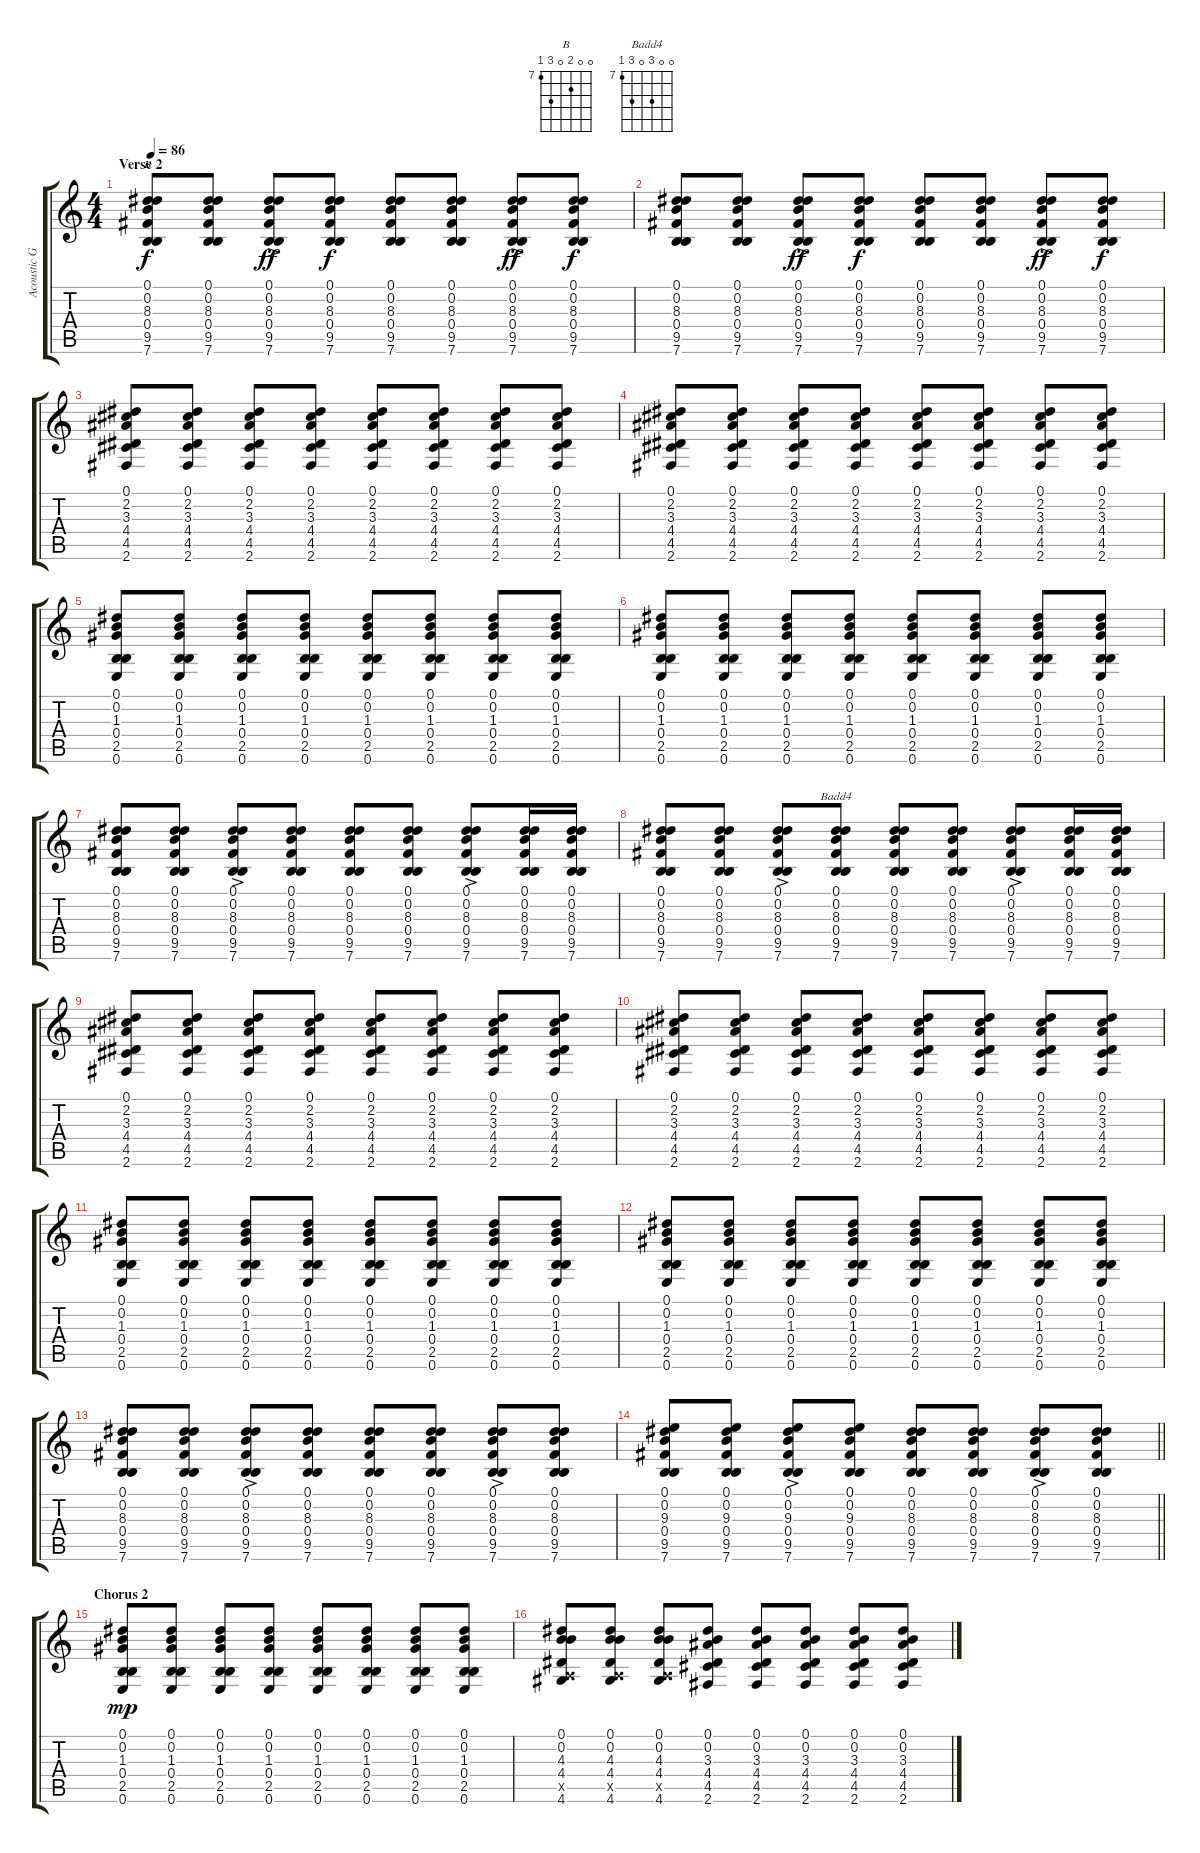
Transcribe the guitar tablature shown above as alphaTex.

\track ("Acoustic Guitar" "Acoustic G") {instrument acousticguitarsteel}
\staff {score tabs}
\tuning (Eb4 B3 G3 B2 A2 E2) {hide}
\chord ("B" 0 0 8 0 9 7) {firstfret 7}
\chord ("Badd4" 0 0 9 0 9 7) {firstfret 7}
\ts (4 4)
\section ("" "Verse 2")
\tempo 86
\clef g2
\ks c
(0.1 0.2 8.3 0.4 9.5 7.6).8{ch "B" dy f} (0.1 0.2 8.3 0.4 9.5 7.6).8 (0.1 0.2 8.3 0.4 9.5 7.6{ac}).8{dy ff} (0.1 0.2 8.3 0.4 9.5 7.6).8{dy f} (0.1 0.2 8.3 0.4 9.5 7.6).8 (0.1 0.2 8.3 0.4 9.5 7.6).8 (0.1 0.2 8.3 0.4{ac} 9.5 7.6).8{dy ff} (0.1 0.2 8.3 0.4 9.5 7.6).8{dy f} |
(0.1 0.2 8.3 0.4 9.5 7.6).8 (0.1 0.2 8.3 0.4 9.5 7.6).8 (0.1 0.2 8.3 0.4 9.5 7.6{ac}).8{dy ff} (0.1 0.2 8.3 0.4 9.5 7.6).8{dy f} (0.1 0.2 8.3 0.4 9.5 7.6).8 (0.1 0.2 8.3 0.4 9.5 7.6).8 (0.1 0.2 8.3 0.4{ac} 9.5 7.6).8{dy ff} (0.1 0.2 8.3 0.4 9.5 7.6).8{dy f} |
(0.1 2.2 3.3 4.4 4.5 2.6).8 (0.1 2.2 3.3 4.4 4.5 2.6).8 (0.1 2.2 3.3 4.4 4.5 2.6).8 (0.1 2.2 3.3 4.4 4.5 2.6).8 (0.1 2.2 3.3 4.4 4.5 2.6).8 (0.1 2.2 3.3 4.4 4.5 2.6).8 (0.1 2.2 3.3 4.4 4.5 2.6).8 (0.1 2.2 3.3 4.4 4.5 2.6).8 |
(0.1 2.2 3.3 4.4 4.5 2.6).8 (0.1 2.2 3.3 4.4 4.5 2.6).8 (0.1 2.2 3.3 4.4 4.5 2.6).8 (0.1 2.2 3.3 4.4 4.5 2.6).8 (0.1 2.2 3.3 4.4 4.5 2.6).8 (0.1 2.2 3.3 4.4 4.5 2.6).8 (0.1 2.2 3.3 4.4 4.5 2.6).8 (0.1 2.2 3.3 4.4 4.5 2.6).8 |
(0.1 0.2 1.3 0.4 2.5 0.6).8 (0.1 0.2 1.3 0.4 2.5 0.6).8 (0.1 0.2 1.3 0.4 2.5 0.6).8 (0.1 0.2 1.3 0.4 2.5 0.6).8 (0.1 0.2 1.3 0.4 2.5 0.6).8 (0.1 0.2 1.3 0.4 2.5 0.6).8 (0.1 0.2 1.3 0.4 2.5 0.6).8 (0.1 0.2 1.3 0.4 2.5 0.6).8 |
(0.1 0.2 1.3 0.4 2.5 0.6).8 (0.1 0.2 1.3 0.4 2.5 0.6).8 (0.1 0.2 1.3 0.4 2.5 0.6).8 (0.1 0.2 1.3 0.4 2.5 0.6).8 (0.1 0.2 1.3 0.4 2.5 0.6).8 (0.1 0.2 1.3 0.4 2.5 0.6).8 (0.1 0.2 1.3 0.4 2.5 0.6).8 (0.1 0.2 1.3 0.4 2.5 0.6).8 |
(0.1 0.2 8.3 0.4 9.5 7.6).8 (0.1 0.2 8.3 0.4 9.5 7.6).8 (0.1 0.2 8.3 0.4 9.5 7.6{ac}).8 (0.1 0.2 8.3 0.4 9.5 7.6).8 (0.1 0.2 8.3 0.4 9.5 7.6).8 (0.1 0.2 8.3 0.4 9.5 7.6).8 (0.1 0.2 8.3 0.4{ac} 9.5 7.6).8 (0.1 0.2 8.3 0.4 9.5 7.6).16 (0.1 0.2 8.3 0.4 9.5 7.6).16 |
(0.1 0.2 8.3 0.4 9.5 7.6).8 (0.1 0.2 8.3 0.4 9.5 7.6).8 (0.1 0.2 8.3 0.4 9.5 7.6{ac}).8 (0.1 0.2 8.3 0.4 9.5 7.6).8{ch "Badd4"} (0.1 0.2 8.3 0.4 9.5 7.6).8 (0.1 0.2 8.3 0.4 9.5 7.6).8 (0.1 0.2 8.3 0.4{ac} 9.5 7.6).8 (0.1 0.2 8.3 0.4 9.5 7.6).16 (0.1 0.2 8.3 0.4 9.5 7.6).16 |
(0.1 2.2 3.3 4.4 4.5 2.6).8 (0.1 2.2 3.3 4.4 4.5 2.6).8 (0.1 2.2 3.3 4.4 4.5 2.6).8 (0.1 2.2 3.3 4.4 4.5 2.6).8 (0.1 2.2 3.3 4.4 4.5 2.6).8 (0.1 2.2 3.3 4.4 4.5 2.6).8 (0.1 2.2 3.3 4.4 4.5 2.6).8 (0.1 2.2 3.3 4.4 4.5 2.6).8 |
(0.1 2.2 3.3 4.4 4.5 2.6).8 (0.1 2.2 3.3 4.4 4.5 2.6).8 (0.1 2.2 3.3 4.4 4.5 2.6).8 (0.1 2.2 3.3 4.4 4.5 2.6).8 (0.1 2.2 3.3 4.4 4.5 2.6).8 (0.1 2.2 3.3 4.4 4.5 2.6).8 (0.1 2.2 3.3 4.4 4.5 2.6).8 (0.1 2.2 3.3 4.4 4.5 2.6).8 |
(0.1 0.2 1.3 0.4 2.5 0.6).8 (0.1 0.2 1.3 0.4 2.5 0.6).8 (0.1 0.2 1.3 0.4 2.5 0.6).8 (0.1 0.2 1.3 0.4 2.5 0.6).8 (0.1 0.2 1.3 0.4 2.5 0.6).8 (0.1 0.2 1.3 0.4 2.5 0.6).8 (0.1 0.2 1.3 0.4 2.5 0.6).8 (0.1 0.2 1.3 0.4 2.5 0.6).8 |
(0.1 0.2 1.3 0.4 2.5 0.6).8 (0.1 0.2 1.3 0.4 2.5 0.6).8 (0.1 0.2 1.3 0.4 2.5 0.6).8 (0.1 0.2 1.3 0.4 2.5 0.6).8 (0.1 0.2 1.3 0.4 2.5 0.6).8 (0.1 0.2 1.3 0.4 2.5 0.6).8 (0.1 0.2 1.3 0.4 2.5 0.6).8 (0.1 0.2 1.3 0.4 2.5 0.6).8 |
(0.1 0.2 8.3 0.4 9.5 7.6).8 (0.1 0.2 8.3 0.4 9.5 7.6).8 (0.1 0.2 8.3 0.4 9.5 7.6{ac}).8 (0.1 0.2 8.3 0.4 9.5 7.6).8 (0.1 0.2 8.3 0.4 9.5 7.6).8 (0.1 0.2 8.3 0.4 9.5 7.6).8 (0.1 0.2 8.3 0.4{ac} 9.5 7.6).8 (0.1 0.2 8.3 0.4 9.5 7.6).8 |
\barLineRight lightlight
(0.1 0.2 9.3 0.4 9.5 7.6).8 (0.1 0.2 9.3 0.4 9.5 7.6).8 (0.1 0.2 9.3 0.4 9.5 7.6{ac}).8 (0.1 0.2 9.3 0.4 9.5 7.6).8 (0.1 0.2 8.3 0.4 9.5 7.6).8 (0.1 0.2 8.3 0.4 9.5 7.6).8 (0.1 0.2 8.3 0.4{ac} 9.5 7.6).8 (0.1 0.2 8.3 0.4 9.5 7.6).8 |
\section ("" "Chorus 2")
(0.1 0.2 1.3 0.4 2.5 0.6).8{dy mp} (0.1 0.2 1.3 0.4 2.5 0.6).8 (0.1 0.2 1.3 0.4 2.5 0.6).8 (0.1 0.2 1.3 0.4 2.5 0.6).8 (0.1 0.2 1.3 0.4 2.5 0.6).8 (0.1 0.2 1.3 0.4 2.5 0.6).8 (0.1 0.2 1.3 0.4 2.5 0.6).8 (0.1 0.2 1.3 0.4 2.5 0.6).8 |
(0.1 0.2 4.3 4.4 0.5{x} 4.6).8 (0.1 0.2 4.3 4.4 0.5{x} 4.6).8 (0.1 0.2 4.3 4.4 0.5{x} 4.6).8 (0.1 0.2 3.3 4.4 4.5 2.6).8 (0.1 0.2 3.3 4.4 4.5 2.6).8 (0.1 0.2 3.3 4.4 4.5 2.6).8 (0.1 0.2 3.3 4.4 4.5 2.6).8 (0.1 0.2 3.3 4.4 4.5 2.6).8
